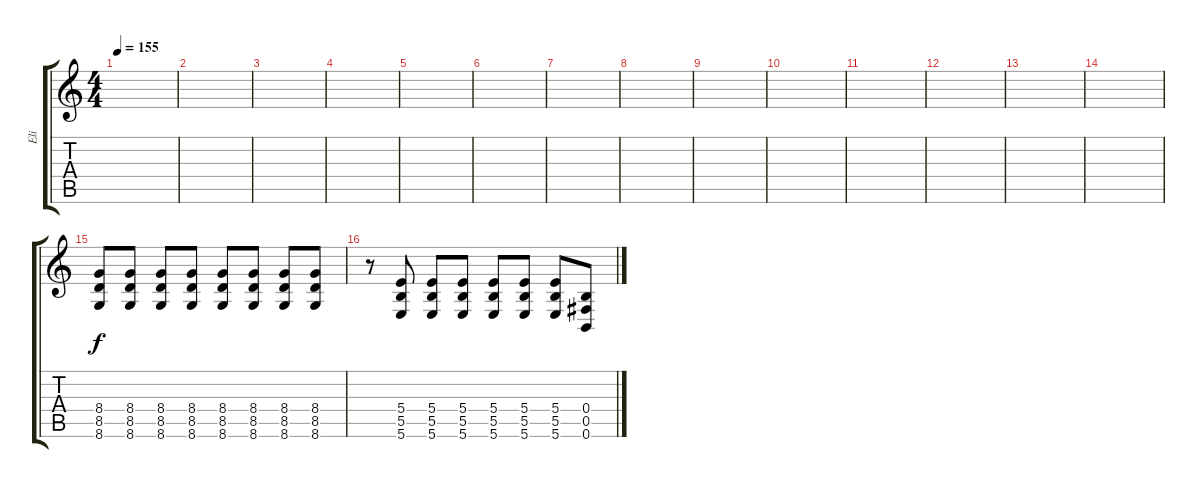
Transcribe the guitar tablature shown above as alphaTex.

\track ("Eli" "Eli") {instrument distortionguitar}
\staff {score tabs}
\tuning (Db4 Ab3 E3 B2 Gb2 B1) {hide}
\ts (4 4)
\tempo 155
\clef g2
\ks c
|
|
|
|
|
|
|
|
|
|
|
|
|
|
(8.4 8.5 8.6).8 (8.4 8.5 8.6).8 (8.4 8.5 8.6).8 (8.4 8.5 8.6).8 (8.4 8.5 8.6).8 (8.4 8.5 8.6).8 (8.4 8.5 8.6).8 (8.4 8.5 8.6).8 |
r.8 (5.4 5.5 5.6).8 (5.4 5.5 5.6).8 (5.4 5.5 5.6).8 (5.4 5.5 5.6).8 (5.4 5.5 5.6).8 (5.4 5.5 5.6).8 (0.4 0.5 0.6).8
